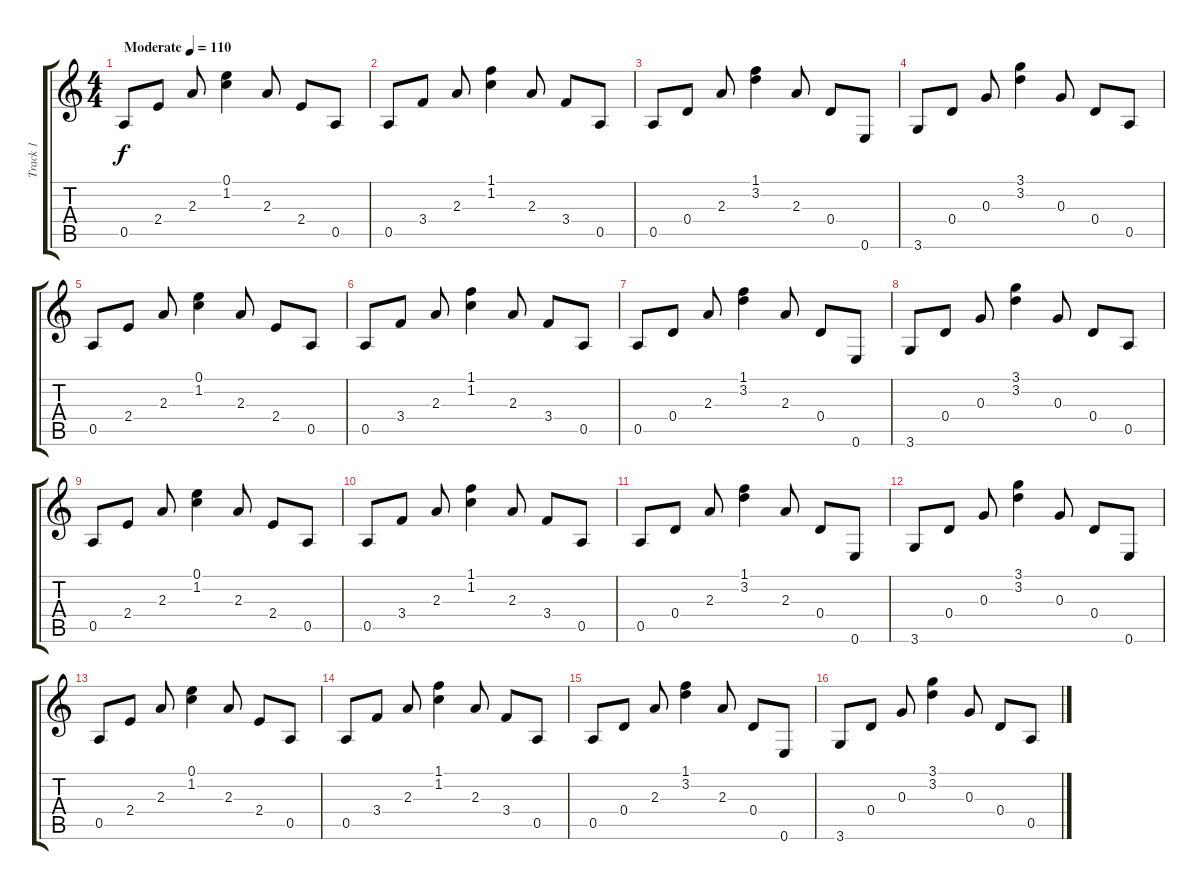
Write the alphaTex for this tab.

\track ("Track 1" "Track 1") {instrument acousticguitarsteel}
\staff {score tabs}
\tuning (E4 B3 G3 D3 A2 E2) {hide}
\ts (4 4)
\tempo (110 "Moderate")
\clef g2
\ks c
0.5.8{dy f instrument acousticguitarsteel} 2.4.8 2.3.8 (0.1 1.2).4 2.3.8 2.4.8 0.5.8 |
0.5.8 3.4.8 2.3.8 (1.1 1.2).4 2.3.8 3.4.8 0.5.8 |
0.5.8 0.4.8 2.3.8 (1.1 3.2).4 2.3.8 0.4.8 0.6.8 |
3.6.8 0.4.8 0.3.8 (3.1 3.2).4 0.3.8 0.4.8 0.5.8 |
0.5.8 2.4.8 2.3.8 (0.1 1.2).4 2.3.8 2.4.8 0.5.8 |
0.5.8 3.4.8 2.3.8 (1.1 1.2).4 2.3.8 3.4.8 0.5.8 |
0.5.8 0.4.8 2.3.8 (1.1 3.2).4 2.3.8 0.4.8 0.6.8 |
3.6.8 0.4.8 0.3.8 (3.1 3.2).4 0.3.8 0.4.8 0.5.8 |
0.5.8 2.4.8 2.3.8 (0.1 1.2).4 2.3.8 2.4.8 0.5.8 |
0.5.8 3.4.8 2.3.8 (1.1 1.2).4 2.3.8 3.4.8 0.5.8 |
0.5.8 0.4.8 2.3.8 (1.1 3.2).4 2.3.8 0.4.8 0.6.8 |
3.6.8 0.4.8 0.3.8 (3.1 3.2).4 0.3.8 0.4.8 0.6.8 |
0.5.8 2.4.8 2.3.8 (0.1 1.2).4 2.3.8 2.4.8 0.5.8 |
0.5.8 3.4.8 2.3.8 (1.1 1.2).4 2.3.8 3.4.8 0.5.8 |
0.5.8 0.4.8 2.3.8 (1.1 3.2).4 2.3.8 0.4.8 0.6.8 |
3.6.8 0.4.8 0.3.8 (3.1 3.2).4 0.3.8 0.4.8 0.5.8
